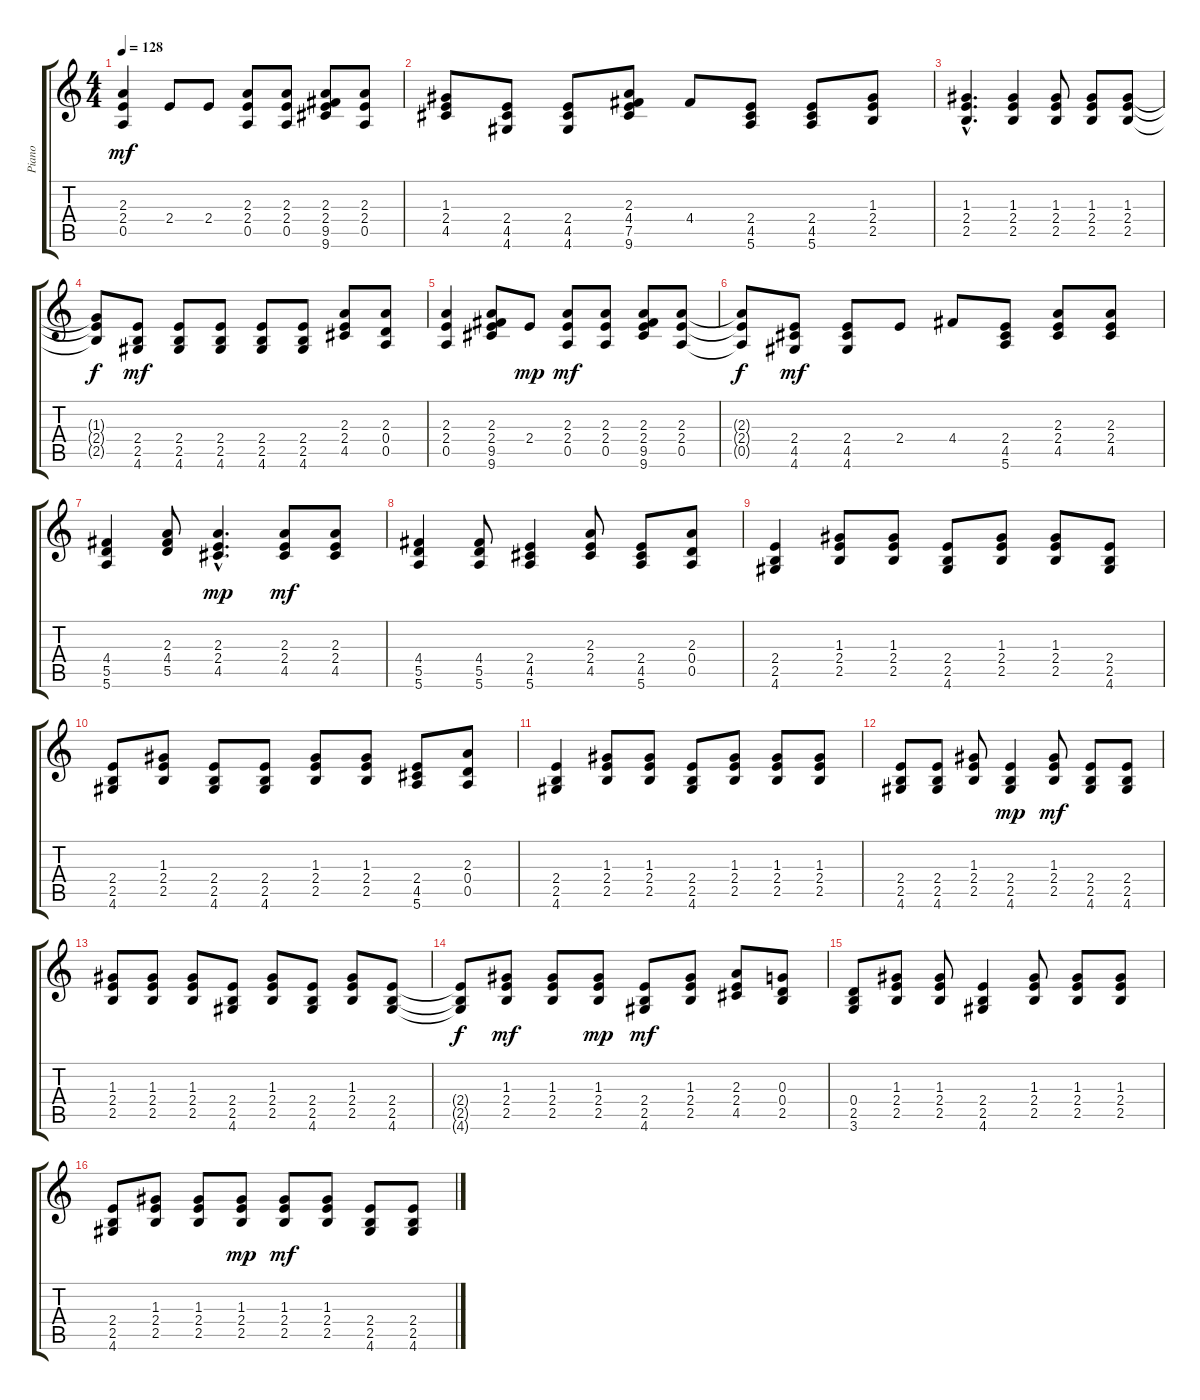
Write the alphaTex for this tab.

\track ("Piano" "Piano") {instrument brightacousticpiano}
\staff {score tabs}
\tuning (E5 B4 G4 D4 A3 E3) {hide}
\ts (4 4)
\tempo 128
\clef g2
\ks c
(2.3 2.4 0.5).4{dy mf} 2.4.8 2.4.8 (2.3 2.4 0.5).8 (2.3 2.4 0.5).8 (2.3 2.4 9.5 9.6).8 (2.3 2.4 0.5).8 |
(1.3 2.4 4.5).8 (2.4 4.5 4.6).8 (2.4 4.5 4.6).8 (2.3 4.4 7.5 9.6).8 4.4.8 (2.4 4.5 5.6).8 (2.4 4.5 5.6).8 (1.3 2.4 2.5).8 |
(1.3{hac} 2.4{hac} 2.5{hac}).4{d} (1.3 2.4 2.5).4 (1.3 2.4 2.5).8 (1.3 2.4 2.5).8 (1.3 2.4 2.5).8 |
(1.3{t} 2.4{t} 2.5{t}).8{dy f} (2.4 2.5 4.6).8{dy mf} (2.4 2.5 4.6).8 (2.4 2.5 4.6).8 (2.4 2.5 4.6).8 (2.4 2.5 4.6).8 (2.3 2.4 4.5).8 (2.3 0.4 0.5).8 |
(2.3 2.4 0.5).4 (2.3 2.4 9.5 9.6).8 2.4.8{dy mp} (2.3 2.4 0.5).8{dy mf} (2.3 2.4 0.5).8 (2.3 2.4 9.5 9.6).8 (2.3 2.4 0.5).8 |
(2.3{t} 2.4{t} 0.5{t}).8{dy f} (2.4 4.5 4.6).8{dy mf} (2.4 4.5 4.6).8 2.4.8 4.4.8 (2.4 4.5 5.6).8 (2.3 2.4 4.5).8 (2.3 2.4 4.5).8 |
(4.4 5.5 5.6).4 (2.3 4.4 5.5).8 (2.3{hac} 2.4{hac} 4.5{hac}).4{d dy mp} (2.3 2.4 4.5).8{dy mf} (2.3 2.4 4.5).8 |
(4.4 5.5 5.6).4 (4.4 5.5 5.6).8 (2.4 4.5 5.6).4 (2.3 2.4 4.5).8 (2.4 4.5 5.6).8 (2.3 0.4 0.5).8 |
(2.4 2.5 4.6).4 (1.3 2.4 2.5).8 (1.3 2.4 2.5).8 (2.4 2.5 4.6).8 (1.3 2.4 2.5).8 (1.3 2.4 2.5).8 (2.4 2.5 4.6).8 |
(2.4 2.5 4.6).8 (1.3 2.4 2.5).8 (2.4 2.5 4.6).8 (2.4 2.5 4.6).8 (1.3 2.4 2.5).8 (1.3 2.4 2.5).8 (2.4 4.5 5.6).8 (2.3 0.4 0.5).8 |
(2.4 2.5 4.6).4 (1.3 2.4 2.5).8 (1.3 2.4 2.5).8 (2.4 2.5 4.6).8 (1.3 2.4 2.5).8 (1.3 2.4 2.5).8 (1.3 2.4 2.5).8 |
(2.4 2.5 4.6).8 (2.4 2.5 4.6).8 (1.3 2.4 2.5).8 (2.4 2.5 4.6).4{dy mp} (1.3 2.4 2.5).8{dy mf} (2.4 2.5 4.6).8 (2.4 2.5 4.6).8 |
(1.3 2.4 2.5).8 (1.3 2.4 2.5).8 (1.3 2.4 2.5).8 (2.4 2.5 4.6).8 (1.3 2.4 2.5).8 (2.4 2.5 4.6).8 (1.3 2.4 2.5).8 (2.4 2.5 4.6).8 |
(2.4{t} 2.5{t} 4.6{t}).8{dy f} (1.3 2.4 2.5).8{dy mf} (1.3 2.4 2.5).8 (1.3 2.4 2.5).8{dy mp} (2.4 2.5 4.6).8{dy mf} (1.3 2.4 2.5).8 (2.3 2.4 4.5).8 (0.3 0.4 2.5).8 |
(0.4 2.5 3.6).8 (1.3 2.4 2.5).8 (1.3 2.4 2.5).8 (2.4 2.5 4.6).4 (1.3 2.4 2.5).8 (1.3 2.4 2.5).8 (1.3 2.4 2.5).8 |
(2.4 2.5 4.6).8 (1.3 2.4 2.5).8 (1.3 2.4 2.5).8 (1.3 2.4 2.5).8{dy mp} (1.3 2.4 2.5).8{dy mf} (1.3 2.4 2.5).8 (2.4 2.5 4.6).8 (2.4 2.5 4.6).8
